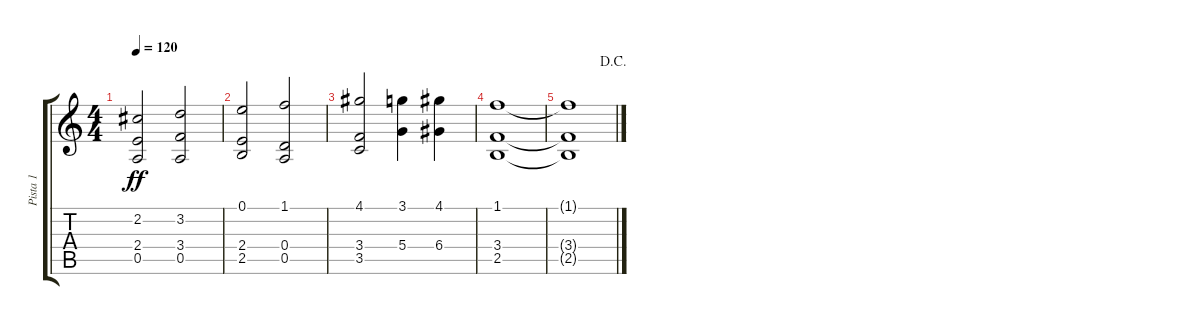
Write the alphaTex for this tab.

\track ("Pista 1" "Pista 1") {instrument acousticguitarsteel}
\staff {score tabs}
\tuning (E4 B3 G3 D3 A2 E2) {hide}
\ts (4 4)
\tempo 120
\clef g2
\ks aminor
(2.2 2.4 0.5).2{dy ff} (3.2 3.4 0.5).2 |
(0.1 2.4 2.5).2 (1.1 0.4 0.5).2 |
(4.1 3.4 3.5).2 (3.1 5.4).4 (4.1 6.4).4 |
(1.1 3.4 2.5).1 |
\jump dacapo
(1.1{t} 3.4{t} 2.5{t}).1
